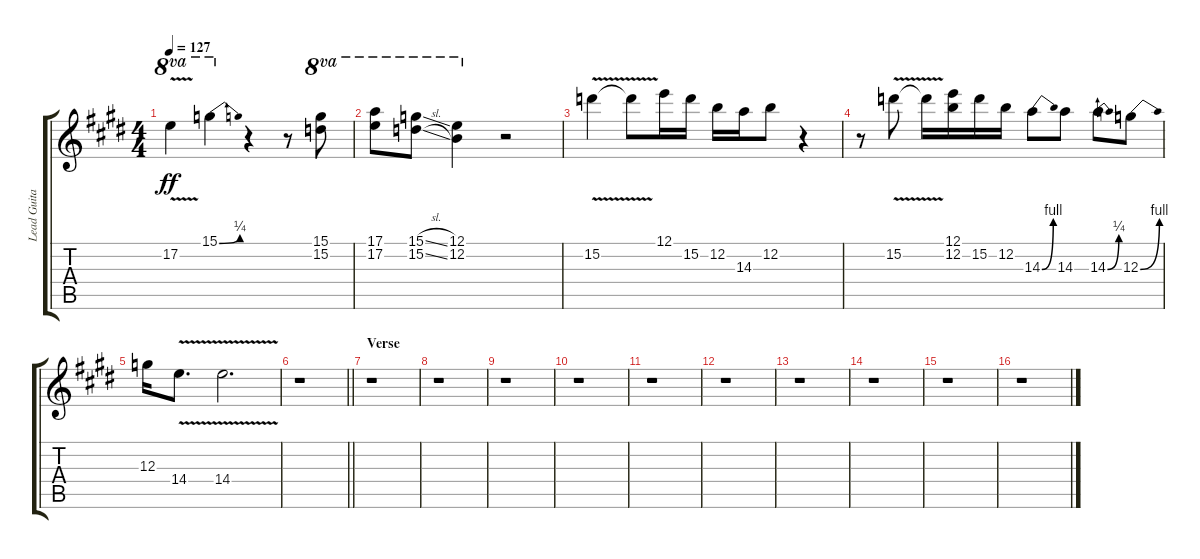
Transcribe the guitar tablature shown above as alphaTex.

\track ("Lead Guitar" "Lead Guita") {instrument electricguitarmuted}
\staff {score tabs}
\tuning (E4 B3 G3 D3 A2 E2) {hide}
\ts (4 4)
\tempo 127
\clef g2
\ks c#minor
17.2{v}.4{ot 8va dy ff} 15.1{be (bend 0 0 60 1)}.4{ot 8va} r.4 r.8 (15.1 15.2).8{ot 8va} |
(17.1 17.2).8{ot 8va} (15.1{sl} 15.2{sl}).8{ot 8va} (12.1 12.2).4{ot 8va} r.2 |
\ks e
15.2{v}.4 15.2{v t}.8 12.1.16 15.2.16 12.2.16 14.3.16 12.2.8 r.4 |
\ks c#minor
r.8 15.2{v}.8 15.2{v t}.16 (12.1 12.2).16 15.2.16 12.2.16 14.3{be (bend 0 0 60 4)}.8 14.3.8 14.3{be (bend 0 0 60 1)}.8 12.3{be (bend 0 0 60 4)}.8 |
12.3.16 14.4{v}.8{d} 14.4{v}.2{d} |
\barLineRight lightlight
\ks e
r.1 |
\section ("" "Verse")
\ks c#minor
r.1 |
r.1 |
r.1 |
r.1 |
r.1 |
r.1 |
r.1 |
r.1 |
r.1 |
r.1
